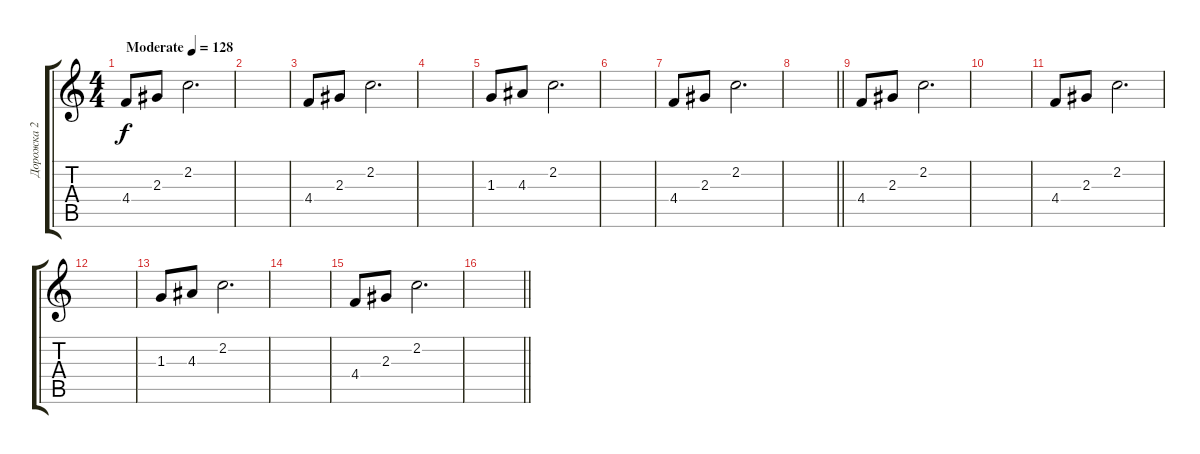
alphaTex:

\track ("Дорожка 2" "Дорожка 2") {instrument electricguitarclean}
\staff {score tabs}
\tuning (Eb4 Bb3 Gb3 Db3 Ab2 Eb2) {hide}
\ts (4 4)
\tempo (128 "Moderate")
\clef g2
\ks c
4.4.8{dy f instrument electricguitarclean} 2.3.8 2.2.2{d} |
|
4.4.8 2.3.8 2.2.2{d} |
|
1.3.8 4.3.8 2.2.2{d} |
|
4.4.8 2.3.8 2.2.2{d} |
\barLineRight lightlight
|
4.4.8 2.3.8 2.2.2{d} |
|
4.4.8 2.3.8 2.2.2{d} |
|
1.3.8 4.3.8 2.2.2{d} |
|
4.4.8 2.3.8 2.2.2{d} |
\barLineRight lightlight
